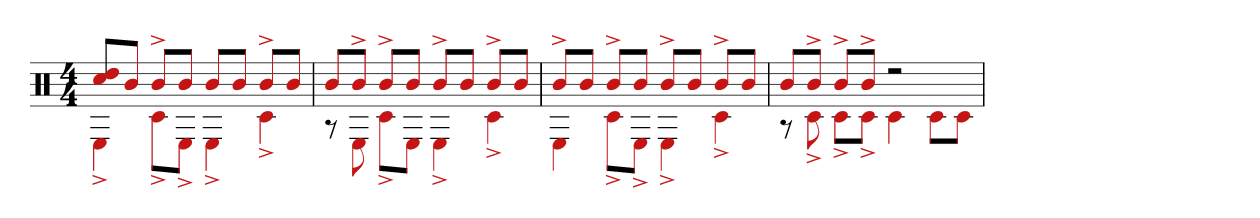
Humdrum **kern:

**kern
*part1
*staff1
*clefX
*k[]
*M4/4
=1
*^
8dd 8cc#L	4E^
8bJ	.
8b^L	8c#^L
8bJ	8E^J
8bL	4E^
8bJ	.
8b^L	4c#^
8bJ	.
=2	=2
8bL	8r
8b^J	8E
8b^L	8c#^L
8bJ	8EJ
8b^L	4E^
8bJ	.
8b^L	4c#^
8bJ	.
=3	=3
8b^L	4E
8bJ	.
8b^L	8c#^L
8bJ	8E^J
8b^L	4E^
8bJ	.
8b^L	4c#^
8bJ	.
=4	=4
8bL	8r
8b^J	8c#^
8b^L	8c#^L
8b^J	8c#^J
2r	4c#
.	8c#L
.	8c#J
*v	*v
=
*-
